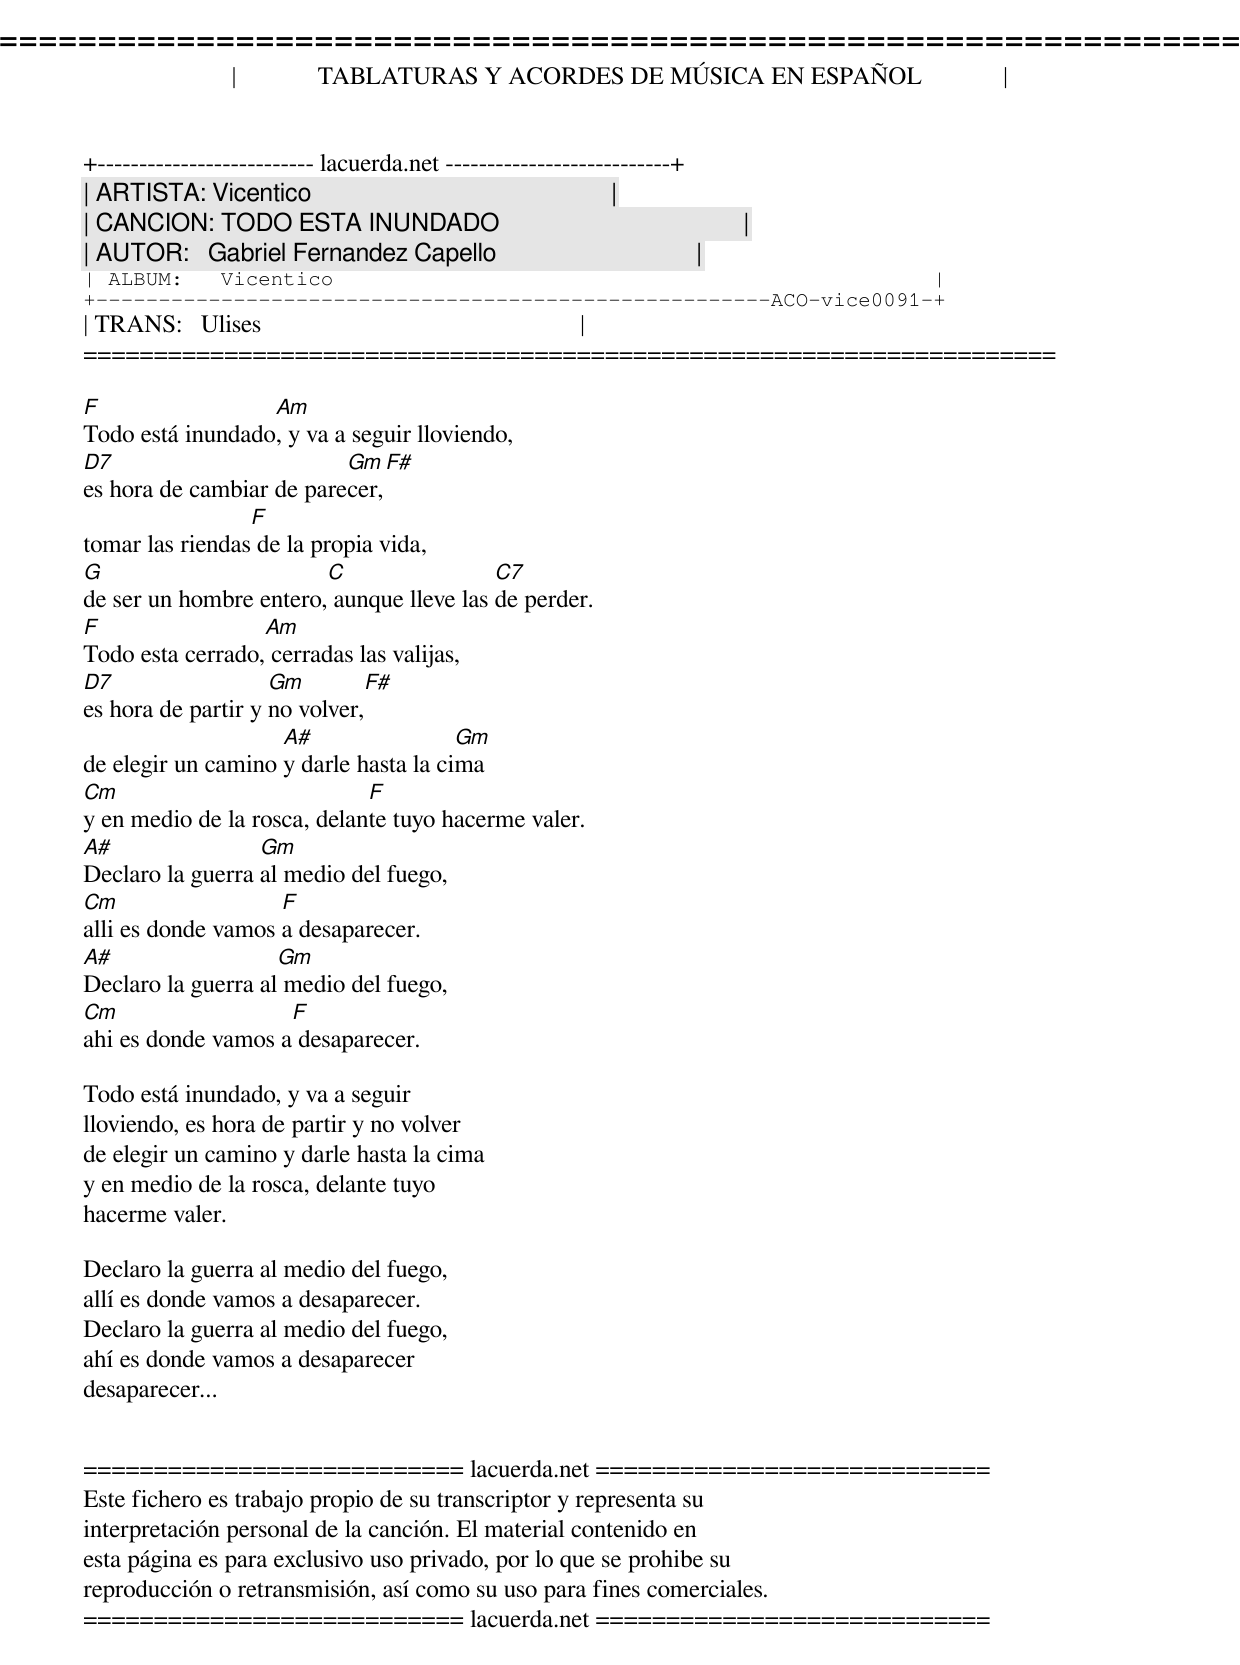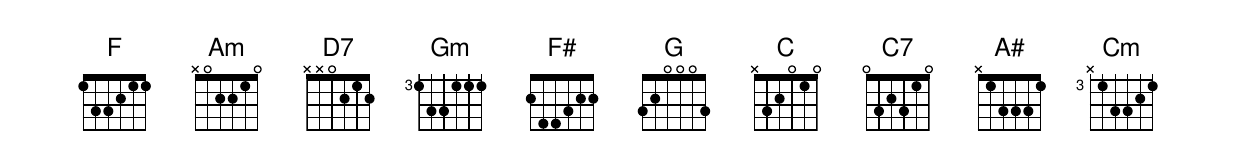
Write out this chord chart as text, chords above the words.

=====================================================================
|             TABLATURAS Y ACORDES DE MÚSICA EN ESPAÑOL             |
+-------------------------- lacuerda.net ---------------------------+
| ARTISTA: Vicentico                                                |
| CANCION: TODO ESTA INUNDADO                                       |
| AUTOR:   Gabriel Fernandez Capello                                |
| ALBUM:   Vicentico                                                |
+------------------------------------------------------ACO-vice0091-+
| TRANS:   Ulises                                                   |
=====================================================================

F                 Am
Todo está inundado, y va a seguir lloviendo,
D7                        Gm     F#
es hora de cambiar de parecer,
                 F
tomar las riendas de la propia vida,
G                       C                 C7
de ser un hombre entero, aunque lleve las de perder.
F                 Am
Todo esta cerrado, cerradas las valijas,
D7                  Gm          F#
es hora de partir y no volver,
                    A#                 Gm
de elegir un camino y darle hasta la cima
Cm                           F
y en medio de la rosca, delante tuyo hacerme valer.
A#                Gm
Declaro la guerra al medio del fuego,
Cm                  F
alli es donde vamos a desaparecer.
A#                  Gm
Declaro la guerra al medio del fuego,
Cm                  F
ahi es donde vamos a desaparecer.

Todo está inundado, y va a seguir
lloviendo, es hora de partir y no volver
de elegir un camino y darle hasta la cima
y en medio de la rosca, delante tuyo
hacerme valer.

Declaro la guerra al medio del fuego,
allí es donde vamos a desaparecer.
Declaro la guerra al medio del fuego,
ahí es donde vamos a desaparecer
desaparecer...


=========================== lacuerda.net ============================
Este fichero es trabajo propio de su transcriptor y representa su
interpretación personal de la canción. El material contenido en
esta página es para exclusivo uso privado, por lo que se prohibe su
reproducción o retransmisión, así como su uso para fines comerciales.
=========================== lacuerda.net ============================
